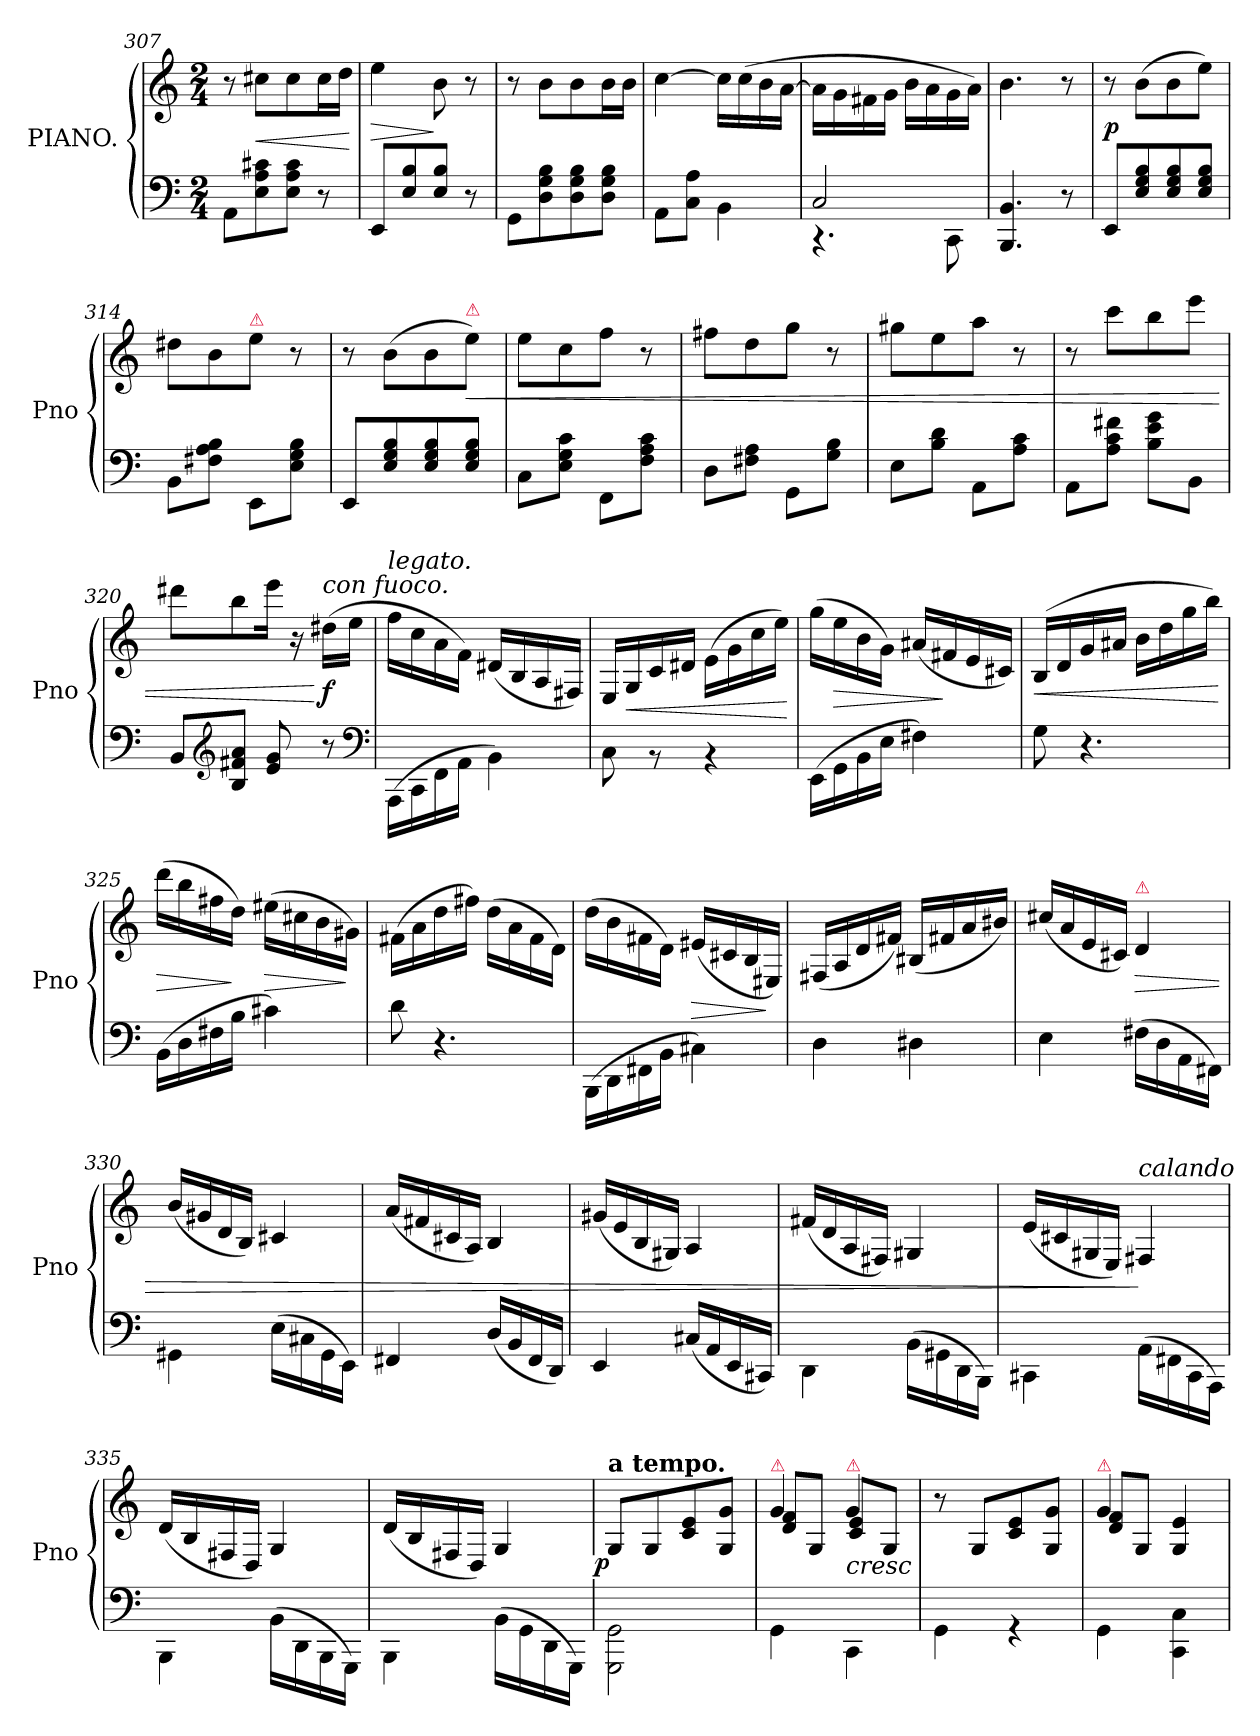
**kern	**kern	**dynam
*part1	*part1	*part1
*staff2	*staff1	*staff1/2
*I"PIANO.	*	*
*I'Pno	*	*
*clefF4	*clefG2	*
*k[]	*k[]	*
*M2/4	*M2/4	*
=307	=307	=307
8AAL	8r	.
8E 8A 8c#X	8cc#XL	<
8E 8A 8c#J	8cc#	.
8r	16cc#L	.
.	16ddJJ	.
.	.	[
=308	=308	=308
8EEL	4ee	>
8E 8B	.	.
8E 8BJ	8b	]
8r	8r	.
=309	=309	=309
8GGL	8r	.
8D 8G 8B	8bL	.
8D 8G 8B	8b	.
8D 8G 8BJ	16bL	.
.	16bJJ	.
=310	=310	=310
8AA\L	[4cc	.
8C 8AJ	.	.
4BB\	16ccLL]	.
.	(>16cc	.
.	16b	.
.	[16aJJ	.
=311	=311	=311
*^	*	*
2C	4.rCC	16a\LL]	.
.	.	16g	.
.	.	16f#X	.
.	.	16gJJ	.
.	.	16b\LL	.
.	.	16a	.
.	8CC	16g	.
.	.	16aJJ)	.
*v	*v	*	*
=312	=312	=312
4.BBB/ 4.BB/	4.b	.
8r	8r	.
=313	=313	=313
8EEL	8r	p
8E 8G 8B	(>8bL	.
8E 8G 8B	8b	.
8E 8G 8BJ	8eeJ)	.
=314	=314	=314
8BBL	8dd#XL	.
8F#X 8A 8BJ	8b	.
!	!LO:TX:a:i:color=crimson:t=⚠	!
8EE\L	8eeJ	.
8E 8G 8BJ	8r	.
=315	=315	=315
8EEL	8r	.
8E 8G 8B	(>8bL	.
8E 8G 8B	8b	.
!	!LO:TX:a:i:color=crimson:t=⚠	!
8E 8G 8BJ	8eeJ)	<
=316	=316	=316
8CL	8eeL	.
8E 8G 8cJ	8cc	.
8FF\L	8ffJ	.
8F 8A 8cJ	8r	.
=317	=317	=317
8DL	8ff#XL	.
8F#X 8AJ	8dd	.
8GGL	8ggJ	.
8G 8BJ	8r	.
=318	=318	=318
8EL	8gg#XL	.
8B 8dJ	8ee	.
8AAL	8aaJ	.
8A 8cJ	8r	.
=319	=319	=319
8AAL	8r	.
8A 8c 8f#XJ	8cccL	.
8B 8e 8gL	8bb	.
8BBJ	8eeeJ	.
=320	=320	=320
8BBL	8ddd#XL	.
*clefG2	*	*
8B 8f#X 8aJ	8bb	.
8e 8g	16eeeJk	.
.	16r	.
!	!LO:TX:a:i:t=con fuoco.	!
8r	(>16dd#XLL	[ f
.	16eeJJ	.
*clefF4	*	*
=321	=321	=321
!	!LO:TX:a:i:t=legato.	!
(>16AAA\LL	16ffLL	.
16CC	16cc	.
16FF	16a	.
16AAJJ	16fJJ)	.
4BB\)	(<16d#XLL	.
.	16B/	.
.	16A/	.
.	16F#XJJ)	.
=322	=322	=322
8C\	16E/LL	.
.	16G/	<
8rBB	16c/	.
.	16d#XJJ	.
4rBB	(>16e\LL	.
.	16g	.
.	16cc	.
.	16eeJJ)	.
.	.	[
=323	=323	=323
(>16EE\LL	(>16ggLL	.
16GG	16ee	>
16BB	16b	.
16EJJ	16gJJ)	.
4F#X)	(<16a#XLL	.
.	16f#X	]
.	16e	.
.	16c#XJJ)	.
=324	=324	=324
8G	(>16BLL	<
.	16d	.
4.r	16g	.
.	16a#XJJ	.
.	16bLL	.
.	16dd	.
.	16gg	.
.	16bbJJ)	.
.	.	[
=325	=325	=325
(>16BBLL	(>16dddLL	>
16D	16bb	.
16F#X	16ff#X	.
16BJJ	16ddJJ)	]
4c#X)	(>16ee#XLL	>
.	16cc#X	.
.	16b	.
.	16g#XJJ)	]
=326	=326	=326
8d	(>16f#XLL	.
.	16a	.
4.r	16dd	.
.	16ff#XJJ)	.
.	(>16dd\LL	.
.	16a	.
.	16f#	.
.	16dJJ)	.
=327	=327	=327
(>16BBB\LL	(>16dd\LL	.
16DD	16b	.
16FF#X	16f#X	.
16BBJJ	16dJJ)	.
4C#X\)	(<16e#XLL	>
.	16c#X	.
.	16B	.
.	16E#XJJ)	]
=328	=328	=328
4D	(>16F#XLL	.
.	16A/	.
.	16d	.
.	16f#XJJ)	.
4D#X	(<16B#XLL	.
.	16f#X	.
.	16a	.
.	16b#XJJ)	.
=329	=329	=329
4E	(<16cc#XLL	.
.	16a	.
.	16e	.
.	16c#XJJ)	.
!	!LO:TX:a:i:color=crimson:t=⚠	!
(>16F#X\LL	4d	>
16D	.	.
16AA	.	.
16FF#XJJ)	.	.
=330	=330	=330
4GG#X\	(<16bLL	.
.	16g#X	.
.	16d	.
.	16BJJ)	.
(>16E\LL	4c#X	.
16C#X	.	.
16GG#	.	.
16EEJJ)	.	.
=331	=331	=331
4FF#X/	(<16aLL	.
.	16f#X	.
.	16c#X	.
.	16AJJ)	.
(<16DLL	4B	.
16BB	.	.
16FF#	.	.
16DDJJ)	.	.
=332	=332	=332
4EE	(<16g#XLL	.
.	16e	.
.	16B	.
.	16G#XJJ)	.
(<16C#XLL	4A	.
16AA	.	.
16EE	.	.
16CC#XJJ)	.	.
=333	=333	=333
4DD\	(<16f#XLL	.
.	16d	.
.	16A/	.
.	16F#XJJ)	.
(>16BB\LL	4G#X/	.
16GG#X	.	.
16DD	.	.
16BBBJJ)	.	.
=334	=334	=334
4CC#X\	(<16eLL	.
.	16c#X	.
.	16G#X	.
.	16E/JJ)	.
!	!LO:TX:a:i:t=calando	!
(>16AA\LL	4F#X/	]
16FF#X	.	.
16CC#	.	.
16AAAJJ)	.	.
=335	=335	=335
4BBB\	(<16d/LL	.
.	16B/	.
.	16F#X	.
.	16D/JJ)	.
(>16BB\LL	4G/	.
16DD	.	.
16BBB	.	.
16GGGJJ)	.	.
=336	=336	=336
4BBB\	(<16d/LL	.
.	16B/	.
.	16F#X	.
.	16D/JJ)	.
(>16BB\LL	4G/	.
16GG	.	.
16DD	.	.
16GGGJJ)	.	.
=337	=337	=337
!	!LO:TX:a:B:t=a tempo.	!
!	!	!LO:DY:rj
2GGG\ 2GG\	8G/L	p
.	8G/	.
.	8c/ 8e/	.
.	8G/ 8g/J	.
=338	=338	=338
*	*^	*
!	!LO:TX:a:color=crimson:t=⚠	!	!
4GG\	4g	8d\ 8f\L	.
.	.	8G/J	.
!	!LO:TX:b:i:t=cresc	!	!
!	!LO:TX:a:color=crimson:t=⚠	!	!
4CC\	4g	8c\ 8e\L	.
.	.	8G/J	.
*	*v	*v	*
=339	=339	=339
4GG\	8r	.
.	8G/L	.
4rGG	8c 8e	.
.	8G/ 8g/J	.
=340	=340	=340
*	*^	*
!	!LO:TX:a:color=crimson:t=⚠	!	!
4GG\	4g	8d\ 8f\L	.
.	.	8G/J	.
4CC\ 4C\	4G/ 4e/	4rFyy	.
*	*v	*v	*
=	=	=
*-	*-	*-
